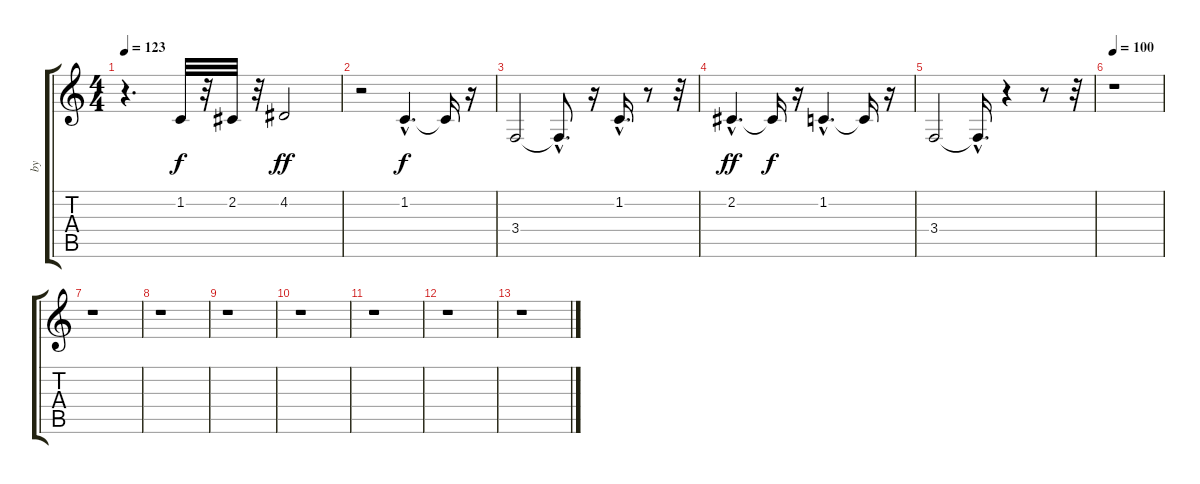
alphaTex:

\track ("by " "by ") {instrument trombone}
\staff {score tabs}
\tuning (E4 B3 G3 D3 A2 E2) {hide}
\ts (4 4)
\tempo 123
\clef g2
\ks c
r.4{d dy f} 1.2.32 r.32 2.2.32 r.32 4.2.2{dy ff} |
r.2 1.2{hac}.4{d dy f} 1.2{t}.16 r.16 |
3.4.2 3.4{hac t}.8{d} r.16 1.2{hac}.16{d} r.8 r.32 |
2.2{hac}.4{d dy ff} 2.2{t}.16{dy f} r.16 1.2{hac}.4{d} 1.2{t}.16 r.16 |
3.4.2 3.4{hac t}.16{d} r.4 r.8 r.32 |
\tempo 100
r.1 |
r.1 |
r.1 |
r.1 |
r.1 |
r.1 |
r.1 |
r.1
